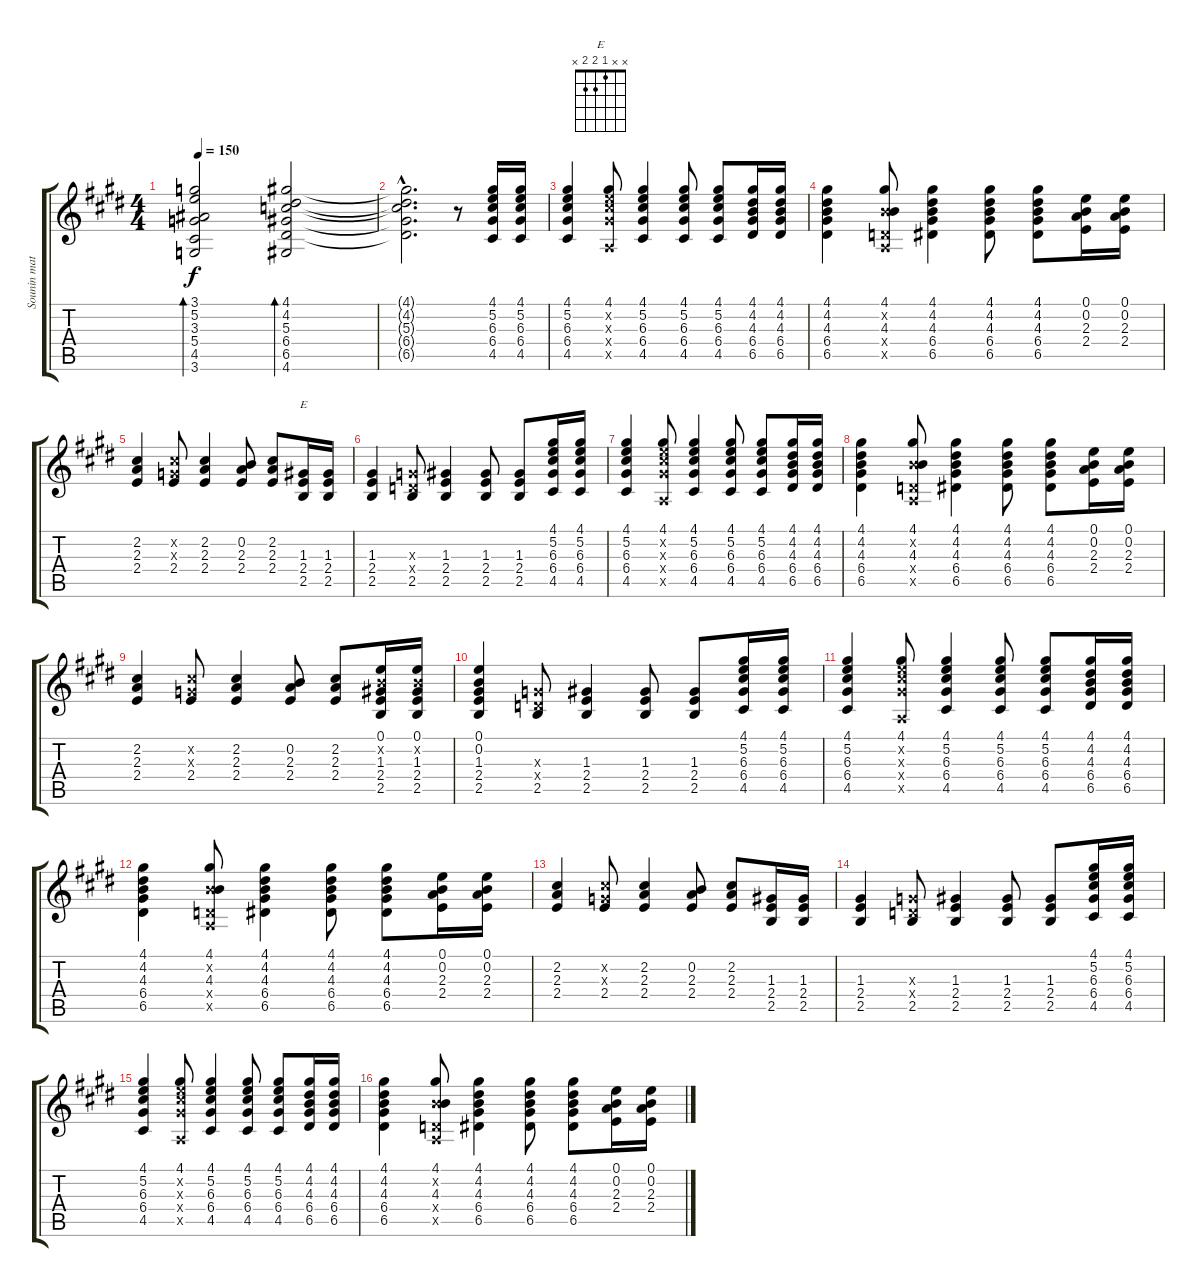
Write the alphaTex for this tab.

\track ("Sounin matsuo" "Sounin mat") {instrument acousticguitarsteel}
\staff {score tabs}
\tuning (E4 B3 G3 D3 A2 E2) {hide}
\chord ("E" x x 1 2 2 x)
\ts (4 4)
\tempo 150
\clef g2
\ks c#minor
(3.1 5.2 3.3 5.4 4.5 3.6).2{bd 480 dy f} (4.1 4.2 5.3 6.4 6.5 4.6).2{bd 480} |
(4.1{hac t} 4.2{hac t} 5.3{hac t} 6.4{hac t} 6.5{t}).2{d} r.8 (4.1 5.2 6.3 6.4 4.5).16 (4.1 5.2 6.3 6.4 4.5).16 |
(4.1 5.2 6.3 6.4 4.5).4 (4.1 5.2{x} 6.3{x} 6.4{x} 0.5{x}).8 (4.1 5.2 6.3 6.4 4.5).4 (4.1 5.2 6.3 6.4 4.5).8 (4.1 5.2 6.3 6.4 4.5).8 (4.1 4.2 4.3 6.4 6.5).16 (4.1 4.2 4.3 6.4 6.5).16 |
(4.1 4.2 4.3 6.4 6.5).4 (4.1 0.2{x} 4.3 0.4{x} 0.5{x}).8 (4.1 4.2 4.3 6.4 6.5).4 (4.1 4.2 4.3 6.4 6.5).8 (4.1 4.2 4.3 6.4 6.5).8 (0.1 0.2 2.3 2.4).16 (0.1 0.2 2.3 2.4).16 |
(2.2 2.3 2.4).4 (2.2{x} 0.3{x} 2.4).8 (2.2 2.3 2.4).4 (0.2 2.3 2.4).8 (2.2 2.3 2.4).8 (1.3 2.4 2.5).16{ch "E"} (1.3 2.4 2.5).16 |
(1.3 2.4 2.5).4 (0.3{x} 0.4{x} 2.5).8 (1.3 2.4 2.5).4 (1.3 2.4 2.5).8 (1.3 2.4 2.5).8 (4.1 5.2 6.3 6.4 4.5).16 (4.1 5.2 6.3 6.4 4.5).16 |
(4.1 5.2 6.3 6.4 4.5).4 (4.1 5.2{x} 6.3{x} 6.4{x} 0.5{x}).8 (4.1 5.2 6.3 6.4 4.5).4 (4.1 5.2 6.3 6.4 4.5).8 (4.1 5.2 6.3 6.4 4.5).8 (4.1 4.2 4.3 6.4 6.5).16 (4.1 4.2 4.3 6.4 6.5).16 |
(4.1 4.2 4.3 6.4 6.5).4 (4.1 0.2{x} 4.3 0.4{x} 0.5{x}).8 (4.1 4.2 4.3 6.4 6.5).4 (4.1 4.2 4.3 6.4 6.5).8 (4.1 4.2 4.3 6.4 6.5).8 (0.1 0.2 2.3 2.4).16 (0.1 0.2 2.3 2.4).16 |
(2.2 2.3 2.4).4 (2.2{x} 0.3{x} 2.4).8 (2.2 2.3 2.4).4 (0.2 2.3 2.4).8 (2.2 2.3 2.4).8 (0.1 0.2{x} 1.3 2.4 2.5).16 (0.1 0.2{x} 1.3 2.4 2.5).16 |
(0.1 0.2 1.3 2.4 2.5).4 (0.3{x} 0.4{x} 2.5).8 (1.3 2.4 2.5).4 (1.3 2.4 2.5).8 (1.3 2.4 2.5).8 (4.1 5.2 6.3 6.4 4.5).16 (4.1 5.2 6.3 6.4 4.5).16 |
(4.1 5.2 6.3 6.4 4.5).4 (4.1 5.2{x} 6.3{x} 6.4{x} 0.5{x}).8 (4.1 5.2 6.3 6.4 4.5).4 (4.1 5.2 6.3 6.4 4.5).8 (4.1 5.2 6.3 6.4 4.5).8 (4.1 4.2 4.3 6.4 6.5).16 (4.1 4.2 4.3 6.4 6.5).16 |
(4.1 4.2 4.3 6.4 6.5).4 (4.1 0.2{x} 4.3 0.4{x} 0.5{x}).8 (4.1 4.2 4.3 6.4 6.5).4 (4.1 4.2 4.3 6.4 6.5).8 (4.1 4.2 4.3 6.4 6.5).8 (0.1 0.2 2.3 2.4).16 (0.1 0.2 2.3 2.4).16 |
(2.2 2.3 2.4).4 (2.2{x} 0.3{x} 2.4).8 (2.2 2.3 2.4).4 (0.2 2.3 2.4).8 (2.2 2.3 2.4).8 (1.3 2.4 2.5).16 (1.3 2.4 2.5).16 |
(1.3 2.4 2.5).4 (0.3{x} 0.4{x} 2.5).8 (1.3 2.4 2.5).4 (1.3 2.4 2.5).8 (1.3 2.4 2.5).8 (4.1 5.2 6.3 6.4 4.5).16 (4.1 5.2 6.3 6.4 4.5).16 |
(4.1 5.2 6.3 6.4 4.5).4 (4.1 5.2{x} 6.3{x} 6.4{x} 0.5{x}).8 (4.1 5.2 6.3 6.4 4.5).4 (4.1 5.2 6.3 6.4 4.5).8 (4.1 5.2 6.3 6.4 4.5).8 (4.1 4.2 4.3 6.4 6.5).16 (4.1 4.2 4.3 6.4 6.5).16 |
(4.1 4.2 4.3 6.4 6.5).4 (4.1 0.2{x} 4.3 0.4{x} 0.5{x}).8 (4.1 4.2 4.3 6.4 6.5).4 (4.1 4.2 4.3 6.4 6.5).8 (4.1 4.2 4.3 6.4 6.5).8 (0.1 0.2 2.3 2.4).16 (0.1 0.2 2.3 2.4).16
